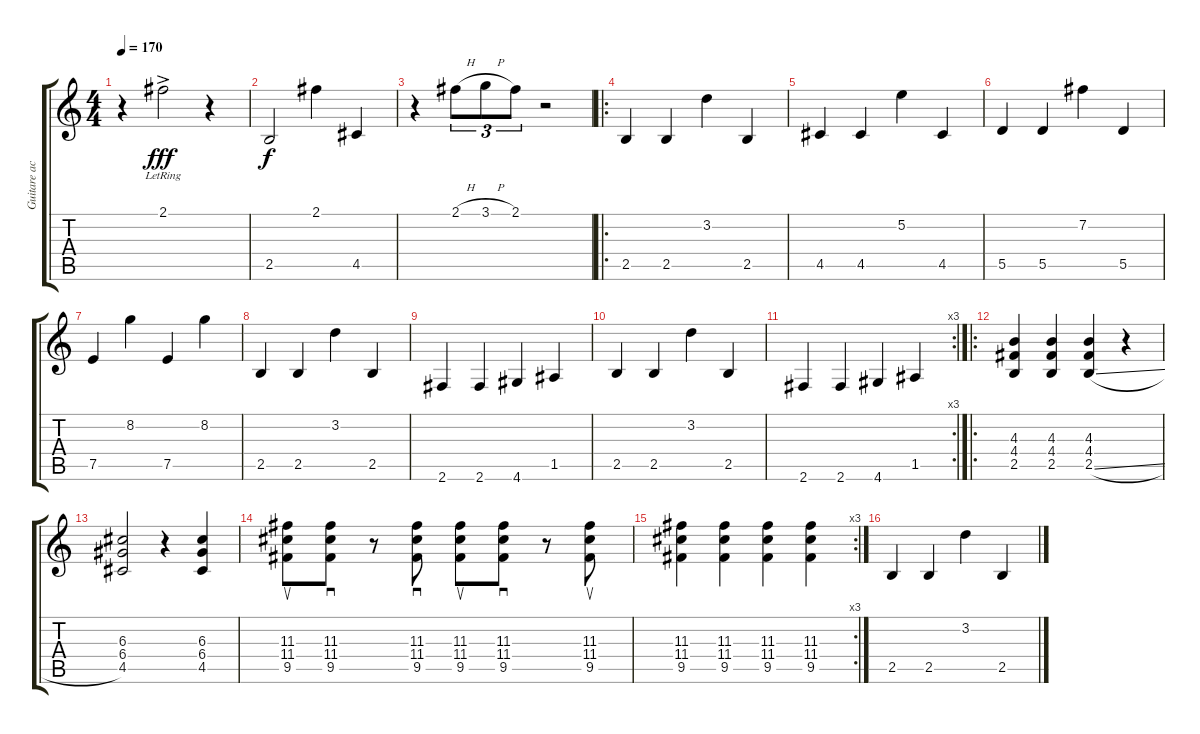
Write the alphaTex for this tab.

\track ("Guitare accoustique" "Guitare ac") {instrument acousticguitarsteel}
\staff {score tabs}
\tuning (E4 B3 G3 D3 A2 E2) {hide}
\ts (4 4)
\tempo 170
\clef g2
\ks c
r.4{dy f} 2.1{ac lr}.2{dy fff} r.4 |
2.5.2{dy f} 2.1.4 4.5.4 |
r.4 2.1{h}.8{tu (3 2)} 3.1{h}.8{tu (3 2)} 2.1.8{tu (3 2)} r.2 |
\ro
2.5.4 2.5.4 3.2.4 2.5.4 |
4.5.4 4.5.4 5.2.4 4.5.4 |
5.5.4 5.5.4 7.2.4 5.5.4 |
7.5.4 8.2.4 7.5.4 8.2.4 |
2.5.4 2.5.4 3.2.4 2.5.4 |
2.6.4 2.6.4 4.6.4 1.5.4 |
2.5.4 2.5.4 3.2.4 2.5.4 |
\rc 3
2.6.4 2.6.4 4.6.4 1.5.4 |
\ro
(4.3 4.4 2.5).4 (4.3 4.4 2.5).4 (4.3 4.4 2.5{sl}).4 r.4 |
(6.3 6.4 4.5).2 r.4 (6.3 6.4 4.5).4 |
(11.3 11.4 9.5).8{su} (11.3 11.4 9.5).8{sd} r.8 (11.3 11.4 9.5).8{sd} (11.3 11.4 9.5).8{su} (11.3 11.4 9.5).8{sd} r.8 (11.3 11.4 9.5).8{su} |
\rc 3
(11.3 11.4 9.5).4 (11.3 11.4 9.5).4 (11.3 11.4 9.5).4 (11.3 11.4 9.5).4 |
2.5.4 2.5.4 3.2.4 2.5.4
